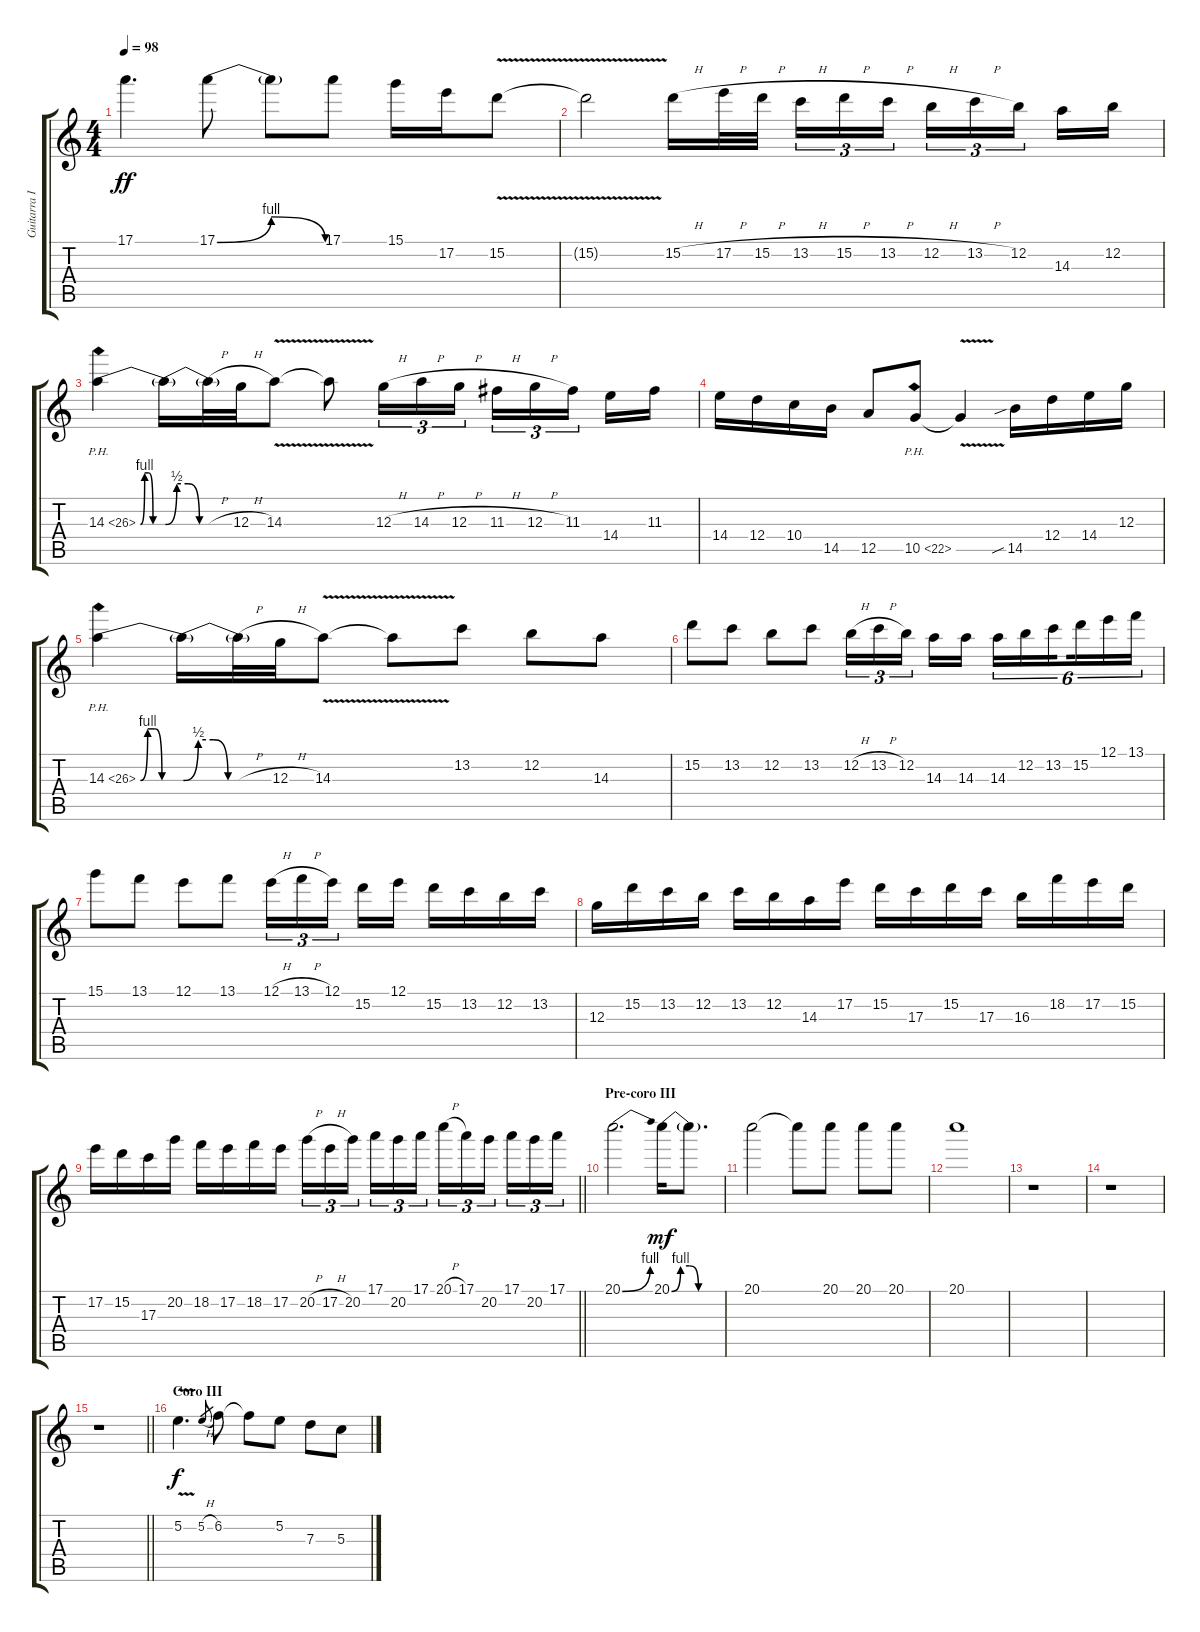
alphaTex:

\track ("Guitarra II" "Guitarra I") {instrument distortionguitar}
\staff {score tabs}
\tuning (E4 B3 G3 D3 A2 E2) {hide}
\ts (4 4)
\tempo 98
\clef g2
\ks aminor
17.1.4{d dy ff} 17.1{be (bendrelease 0 0 15 4 30 4 60 0)}.8 17.1{t}.8 17.1.8 15.1.16 17.2.16 15.2{v}.8 |
15.2{t}.2 15.2{h}.16 17.2{h}.32 15.2{h}.32{beam splitsecondary} 13.2{h}.16{tu (3 2)} 15.2{h}.16{tu (3 2)} 13.2{h}.16{tu (3 2)} 12.2{h}.16{tu (3 2)} 13.2{h}.16{tu (3 2)} 12.2.16{tu (3 2) beam splitsecondary} 14.3.16 12.2.16 |
14.3{be (custom 0 0 10 4 20 4 30 0 60 0) ph 12}.4 14.3{be (custom 0 0 10 2 20 2 30 0 60 0) t}.16 14.3{h t}.32 12.3{h}.32 14.3{v}.8 14.3{t}.8 12.3{h}.16{tu (3 2)} 14.3{h}.16{tu (3 2)} 12.3{h}.16{tu (3 2)} 11.3{h}.16{tu (3 2)} 12.3{h}.16{tu (3 2)} 11.3.16{tu (3 2) beam splitsecondary} 14.4.16 11.3.16 |
14.4.16 12.4.16 10.4.16 14.5.16 12.5.8 10.5{ph 12}.8 10.5{v t}.4 14.5{sib}.16 12.4.16 14.4.16 12.3.16 |
14.3{be (custom 0 0 10 4 20 4 30 0 60 0) ph 12}.4 14.3{be (custom 0 0 10 2 20 2 30 0 60 0) t}.16 14.3{h t}.32 12.3{h}.32 14.3{v}.8 14.3{t}.8 13.2.8 12.2.8 14.3.8 |
15.2.8 13.2.8 12.2.8 13.2.8 12.2{h}.16{tu (3 2)} 13.2{h}.16{tu (3 2)} 12.2.16{tu (3 2) beam splitsecondary} 14.3.16 14.3.16 14.3.16{tu (6 4)} 12.2.16{tu (6 4)} 13.2.16{tu (6 4) beam splitsecondary} 15.2.16{tu (6 4)} 12.1.16{tu (6 4)} 13.1.16{tu (6 4)} |
15.1.8 13.1.8 12.1.8 13.1.8 12.1{h}.16{tu (3 2)} 13.1{h}.16{tu (3 2)} 12.1.16{tu (3 2) beam splitsecondary} 15.2.16 12.1.16 15.2.16 13.2.16 12.2.16 13.2.16 |
12.3.16 15.2.16 13.2.16 12.2.16 13.2.16 12.2.16 14.3.16 17.2.16 15.2.16 17.3.16 15.2.16 17.3.16 16.3.16 18.2.16 17.2.16 15.2.16 |
\barLineRight lightlight
17.2.16 15.2.16 17.3.16 20.2.16 18.2.16 17.2.16 18.2.16 17.2.16 20.2{h}.16{tu (3 2)} 17.2{h}.16{tu (3 2)} 20.2.16{tu (3 2) beam splitsecondary} 17.1.16{tu (3 2)} 20.2.16{tu (3 2)} 17.1.16{tu (3 2)} 20.1{h}.16{tu (3 2)} 17.1.16{tu (3 2)} 20.2.16{tu (3 2) beam splitsecondary} 17.1.16{tu (3 2)} 20.2.16{tu (3 2)} 17.1.16{tu (3 2)} |
\section ("" "Pre-coro III")
20.1{be (bend 0 0 60 4)}.2{d} 20.1{be (custom 0 0 10 4 20 4 30 0 60 0)}.16{dy mf} 20.1{t}.8{d} |
20.1.2 20.1{t}.8 20.1.8 20.1.8 20.1.8 |
20.1.1 |
r.1 |
r.1 |
\barLineRight lightlight
r.1 |
\section ("" "Coro III")
5.2{v}.4{d dy f} 5.2{h}.8{gr} 6.2.8 6.2{t}.8 5.2.8 7.3.8 5.3.8
